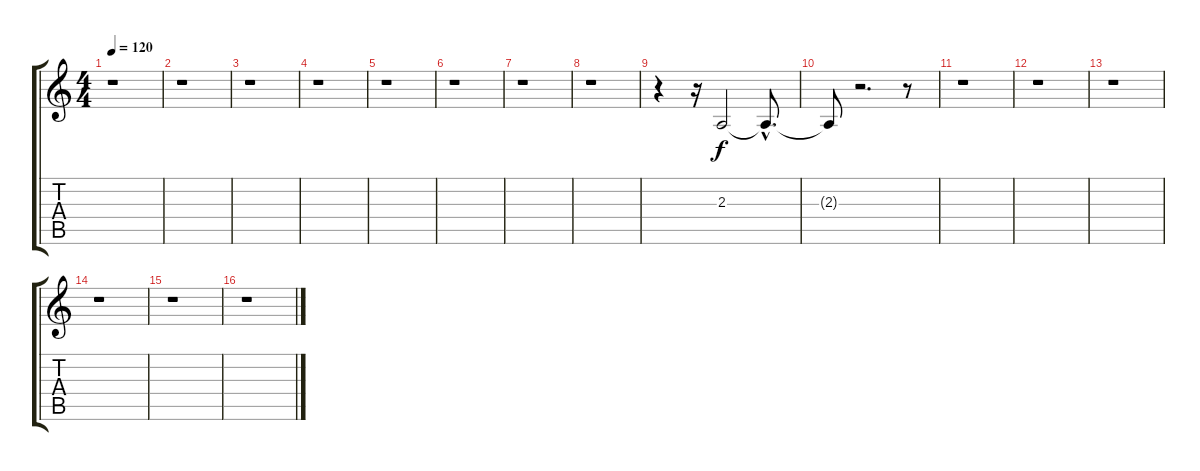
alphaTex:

\track "" {instrument reversecymbal}
\staff {score tabs}
\tuning (E4 B3 G3 D3 A2 E2) {hide}
\ts (4 4)
\tempo 120
\clef g2
\ks c
r.1{dy f} |
r.1 |
r.1 |
r.1 |
r.1 |
r.1 |
r.1 |
r.1 |
r.4 r.16 2.3.2 2.3{hac t}.8{d} |
2.3{t}.8 r.2{d} r.8 |
r.1 |
r.1 |
r.1 |
r.1 |
r.1 |
r.1
